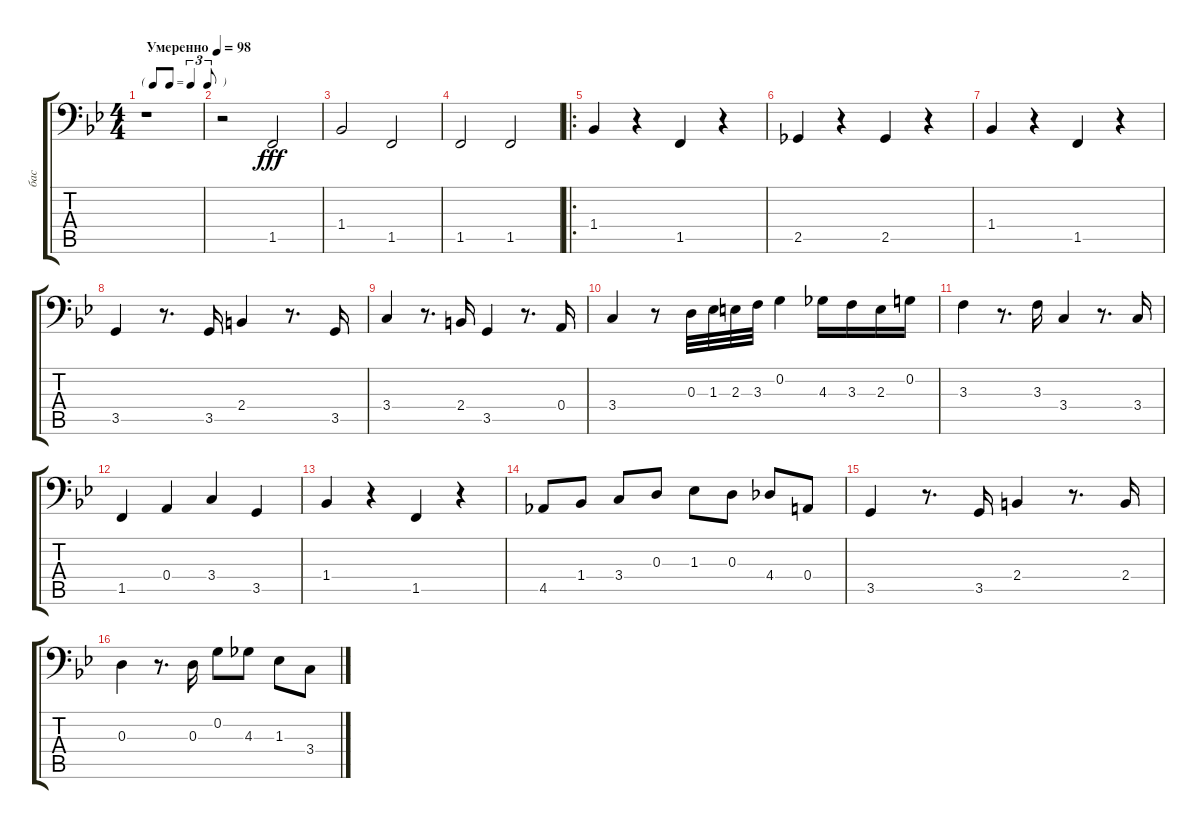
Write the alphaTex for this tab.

\track ("бас" "бас") {instrument electricbasspick}
\staff {score tabs}
\tuning (C3 G2 D2 A1 E1 B0) {hide}
\ts (4 4)
\tf triplet8th
\tempo (98 "Умеренно")
\clef f4
\ks gminor
r.1{dy fff instrument electricbasspick} |
r.2 1.5.2 |
1.4.2 1.5.2 |
1.5.2 1.5.2 |
\ro
1.4.4 r.4 1.5.4 r.4 |
2.5.4 r.4 2.5.4 r.4 |
1.4.4 r.4 1.5.4 r.4 |
3.5.4 r.8{d} 3.5.16 2.4.4 r.8{d} 3.5.16 |
3.4.4 r.8{d} 2.4.16 3.5.4 r.8{d} 0.4.16 |
3.4.4 r.8 0.3.32 1.3.32 2.3.32 3.3.32 0.2.4 4.3.16 3.3.16 2.3.16 0.2.16 |
3.3.4 r.8{d} 3.3.16 3.4.4 r.8{d} 3.4.16 |
1.5.4 0.4.4 3.4.4 3.5.4 |
1.4.4 r.4 1.5.4 r.4 |
4.5.8 1.4.8 3.4.8 0.3.8 1.3.8 0.3.8 4.4.8 0.4.8 |
3.5.4 r.8{d} 3.5.16 2.4.4 r.8{d} 2.4.16 |
0.3.4 r.8{d} 0.3.16 0.2.8 4.3.8 1.3.8 3.4.8
